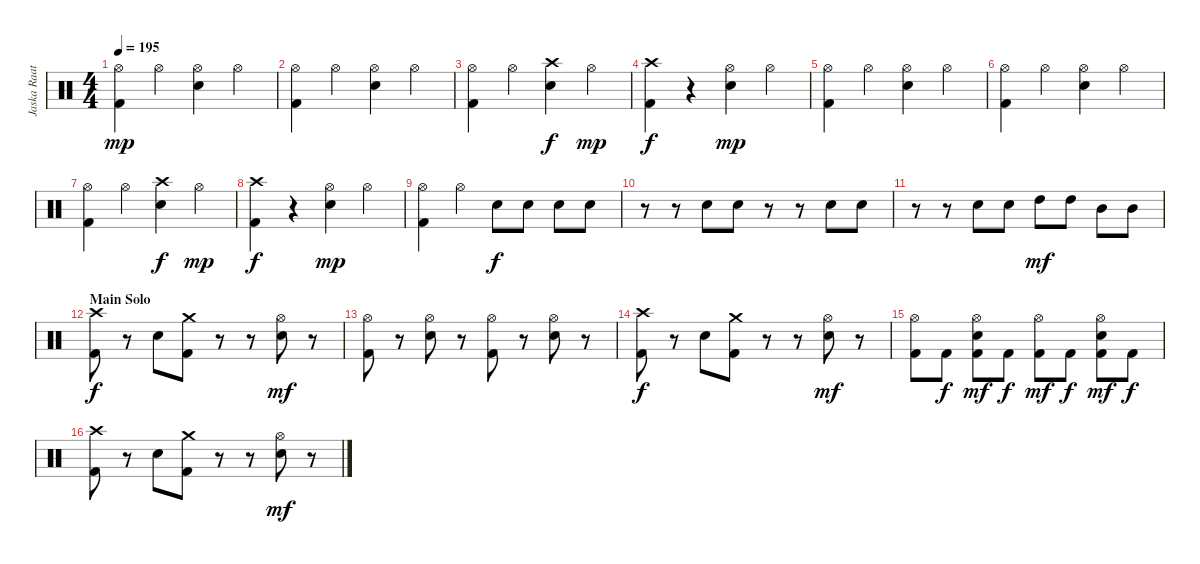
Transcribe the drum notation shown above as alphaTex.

\track ("Jaska Raatikainen" "Jaska Raat") {instrument percussion}
\staff {score}
\articulation defaults
\ts (4 4)
\tempo 195
\clef neutral
\ks c
("Hi-Hat (open)" "Kick (hit) 2").4{dy mp} "Hi-Hat (open)".4 ("Hi-Hat (open)" "Snare (hit) 2").4 "Hi-Hat (open)".4 |
("Hi-Hat (open)" "Kick (hit) 2").4 "Hi-Hat (open)".4 ("Hi-Hat (open)" "Snare (hit) 2").4 "Hi-Hat (open)".4 |
("Hi-Hat (open)" "Kick (hit) 2").4 "Hi-Hat (open)".4 ("Crash high (hit)" "Snare (hit) 2").4{dy f} "Hi-Hat (open)".4{dy mp} |
("Crash high (hit)" "Kick (hit) 2").4{dy f} r.4 ("Hi-Hat (open)" "Snare (hit) 2").4{dy mp} "Hi-Hat (open)".4 |
("Hi-Hat (open)" "Kick (hit) 2").4 "Hi-Hat (open)".4 ("Hi-Hat (open)" "Snare (hit) 2").4 "Hi-Hat (open)".4 |
("Hi-Hat (open)" "Kick (hit) 2").4 "Hi-Hat (open)".4 ("Hi-Hat (open)" "Snare (hit) 2").4 "Hi-Hat (open)".4 |
("Hi-Hat (open)" "Kick (hit) 2").4 "Hi-Hat (open)".4 ("Crash high (hit)" "Snare (hit) 2").4{dy f} "Hi-Hat (open)".4{dy mp} |
("Crash high (hit)" "Kick (hit) 2").4{dy f} r.4 ("Hi-Hat (open)" "Snare (hit) 2").4{dy mp} "Hi-Hat (open)".4 |
("Hi-Hat (open)" "Kick (hit) 2").4 "Hi-Hat (open)".4 "Snare (hit) 2".8{dy f} "Snare (hit) 2".8 "Snare (hit) 2".8 "Snare (hit) 2".8 |
r.8 r.8 "Snare (hit) 2".8 "Snare (hit) 2".8 r.8 r.8 "Snare (hit) 2".8 "Snare (hit) 2".8 |
r.8 r.8 "Snare (hit) 2".8 "Snare (hit) 2".8 "High Tom (hit)".8{dy mf} "High Tom (hit)".8 "Mid Tom (hit)".8 "Mid Tom (hit)".8 |
\section ("" "Main Solo")
("Crash high (hit)" "Kick (hit) 2").8{dy f} r.8 "Snare (hit) 2".8 ("Crash medium (hit)" "Kick (hit) 2").8 r.8 r.8 ("Hi-Hat (open)" "Snare (hit) 2").8{dy mf} r.8 |
("Hi-Hat (open)" "Kick (hit) 2").8 r.8 ("Hi-Hat (open)" "Snare (hit) 2").8 r.8 ("Hi-Hat (open)" "Kick (hit) 2").8 r.8 ("Hi-Hat (open)" "Snare (hit) 2").8 r.8 |
("Crash high (hit)" "Kick (hit) 2").8{dy f} r.8 "Snare (hit) 2".8 ("Crash medium (hit)" "Kick (hit) 2").8 r.8 r.8 ("Hi-Hat (open)" "Snare (hit) 2").8{dy mf} r.8 |
("Hi-Hat (open)" "Kick (hit) 2").8 "Kick (hit) 2".8{dy f} ("Hi-Hat (open)" "Snare (hit) 2" "Kick (hit) 2").8{dy mf} "Kick (hit) 2".8{dy f} ("Hi-Hat (open)" "Kick (hit) 2").8{dy mf} "Kick (hit) 2".8{dy f} ("Hi-Hat (open)" "Snare (hit) 2" "Kick (hit) 2").8{dy mf} "Kick (hit) 2".8{dy f} |
("Crash high (hit)" "Kick (hit) 2").8 r.8 "Snare (hit) 2".8 ("Crash medium (hit)" "Kick (hit) 2").8 r.8 r.8 ("Hi-Hat (open)" "Snare (hit) 2").8{dy mf} r.8
